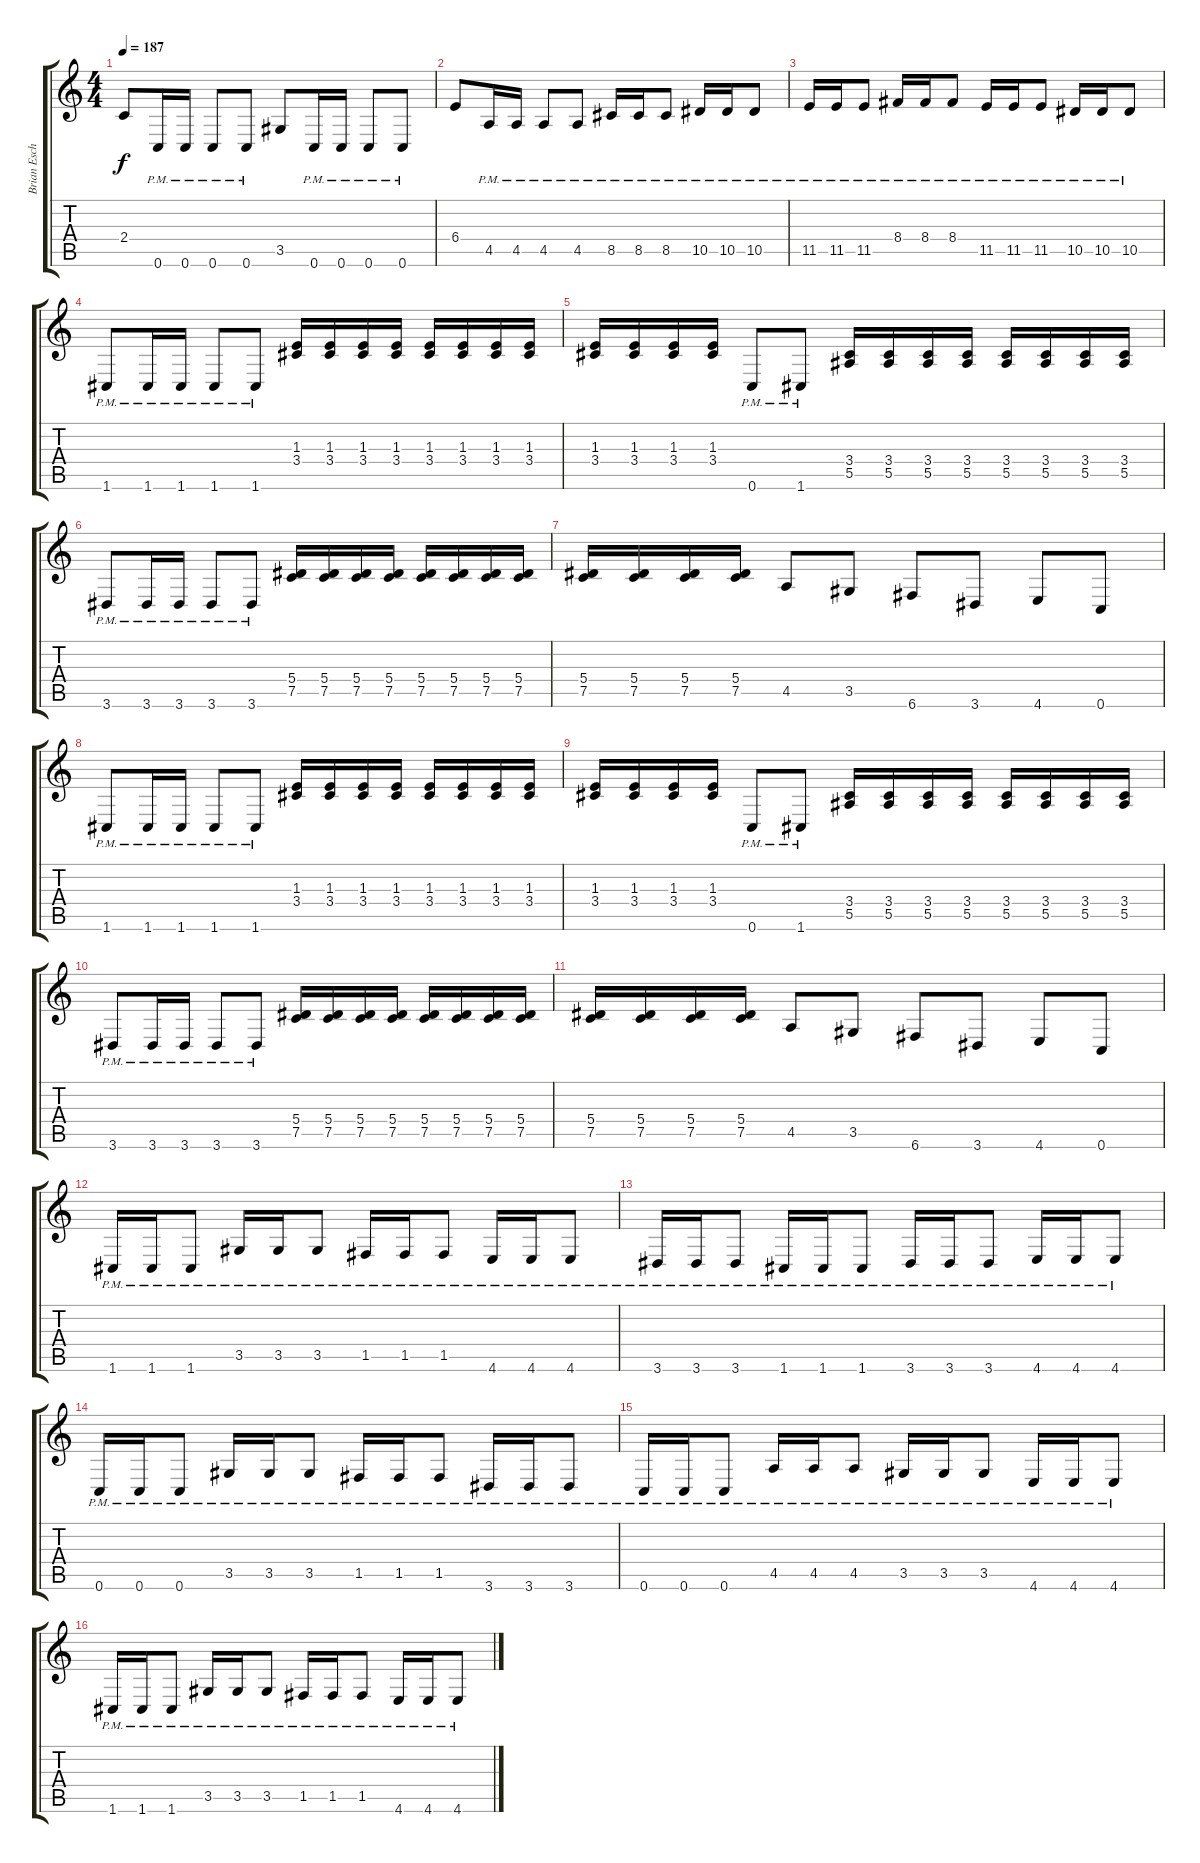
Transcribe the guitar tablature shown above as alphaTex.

\track ("Brian Eschbach (Lead Guitar)" "Brian Esch") {instrument distortionguitar}
\staff {score tabs}
\tuning (C4 G3 Eb3 Bb2 F2 C2) {hide}
\ts (4 4)
\tempo 187
\clef g2
\ks c
2.4.8{dy f} 0.6{pm}.16 0.6{pm}.16 0.6{pm}.8 0.6{pm}.8 3.5.8 0.6{pm}.16 0.6{pm}.16 0.6{pm}.8 0.6{pm}.8 |
6.4.8 4.5{pm}.16 4.5{pm}.16 4.5{pm}.8 4.5{pm}.8 8.5{pm}.16 8.5{pm}.16 8.5{pm}.8 10.5{pm}.16 10.5{pm}.16 10.5{pm}.8 |
11.5{pm}.16 11.5{pm}.16 11.5{pm}.8 8.4{pm}.16 8.4{pm}.16 8.4{pm}.8 11.5{pm}.16 11.5{pm}.16 11.5{pm}.8 10.5{pm}.16 10.5{pm}.16 10.5{pm}.8 |
1.6{pm}.8 1.6{pm}.16 1.6{pm}.16 1.6{pm}.8 1.6{pm}.8 (1.3 3.4).16 (1.3 3.4).16 (1.3 3.4).16 (1.3 3.4).16 (1.3 3.4).16 (1.3 3.4).16 (1.3 3.4).16 (1.3 3.4).16 |
(1.3 3.4).16 (1.3 3.4).16 (1.3 3.4).16 (1.3 3.4).16 0.6{pm}.8 1.6{pm}.8 (3.4 5.5).16 (3.4 5.5).16 (3.4 5.5).16 (3.4 5.5).16 (3.4 5.5).16 (3.4 5.5).16 (3.4 5.5).16 (3.4 5.5).16 |
3.6{pm}.8 3.6{pm}.16 3.6{pm}.16 3.6{pm}.8 3.6{pm}.8 (5.4 7.5).16 (5.4 7.5).16 (5.4 7.5).16 (5.4 7.5).16 (5.4 7.5).16 (5.4 7.5).16 (5.4 7.5).16 (5.4 7.5).16 |
(5.4 7.5).16 (5.4 7.5).16 (5.4 7.5).16 (5.4 7.5).16 4.5.8 3.5.8 6.6.8 3.6.8 4.6.8 0.6.8 |
1.6{pm}.8 1.6{pm}.16 1.6{pm}.16 1.6{pm}.8 1.6{pm}.8 (1.3 3.4).16 (1.3 3.4).16 (1.3 3.4).16 (1.3 3.4).16 (1.3 3.4).16 (1.3 3.4).16 (1.3 3.4).16 (1.3 3.4).16 |
(1.3 3.4).16 (1.3 3.4).16 (1.3 3.4).16 (1.3 3.4).16 0.6{pm}.8 1.6{pm}.8 (3.4 5.5).16 (3.4 5.5).16 (3.4 5.5).16 (3.4 5.5).16 (3.4 5.5).16 (3.4 5.5).16 (3.4 5.5).16 (3.4 5.5).16 |
3.6{pm}.8 3.6{pm}.16 3.6{pm}.16 3.6{pm}.8 3.6{pm}.8 (5.4 7.5).16 (5.4 7.5).16 (5.4 7.5).16 (5.4 7.5).16 (5.4 7.5).16 (5.4 7.5).16 (5.4 7.5).16 (5.4 7.5).16 |
(5.4 7.5).16 (5.4 7.5).16 (5.4 7.5).16 (5.4 7.5).16 4.5.8 3.5.8 6.6.8 3.6.8 4.6.8 0.6.8 |
1.6{pm}.16 1.6{pm}.16 1.6{pm}.8 3.5{pm}.16 3.5{pm}.16 3.5{pm}.8 1.5{pm}.16 1.5{pm}.16 1.5{pm}.8 4.6{pm}.16 4.6{pm}.16 4.6{pm}.8 |
3.6{pm}.16 3.6{pm}.16 3.6{pm}.8 1.6{pm}.16 1.6{pm}.16 1.6{pm}.8 3.6{pm}.16 3.6{pm}.16 3.6{pm}.8 4.6{pm}.16 4.6{pm}.16 4.6{pm}.8 |
0.6{pm}.16 0.6{pm}.16 0.6{pm}.8 3.5{pm}.16 3.5{pm}.16 3.5{pm}.8 1.5{pm}.16 1.5{pm}.16 1.5{pm}.8 3.6{pm}.16 3.6{pm}.16 3.6{pm}.8 |
0.6{pm}.16 0.6{pm}.16 0.6{pm}.8 4.5{pm}.16 4.5{pm}.16 4.5{pm}.8 3.5{pm}.16 3.5{pm}.16 3.5{pm}.8 4.6{pm}.16 4.6{pm}.16 4.6{pm}.8 |
1.6{pm}.16 1.6{pm}.16 1.6{pm}.8 3.5{pm}.16 3.5{pm}.16 3.5{pm}.8 1.5{pm}.16 1.5{pm}.16 1.5{pm}.8 4.6{pm}.16 4.6{pm}.16 4.6{pm}.8
